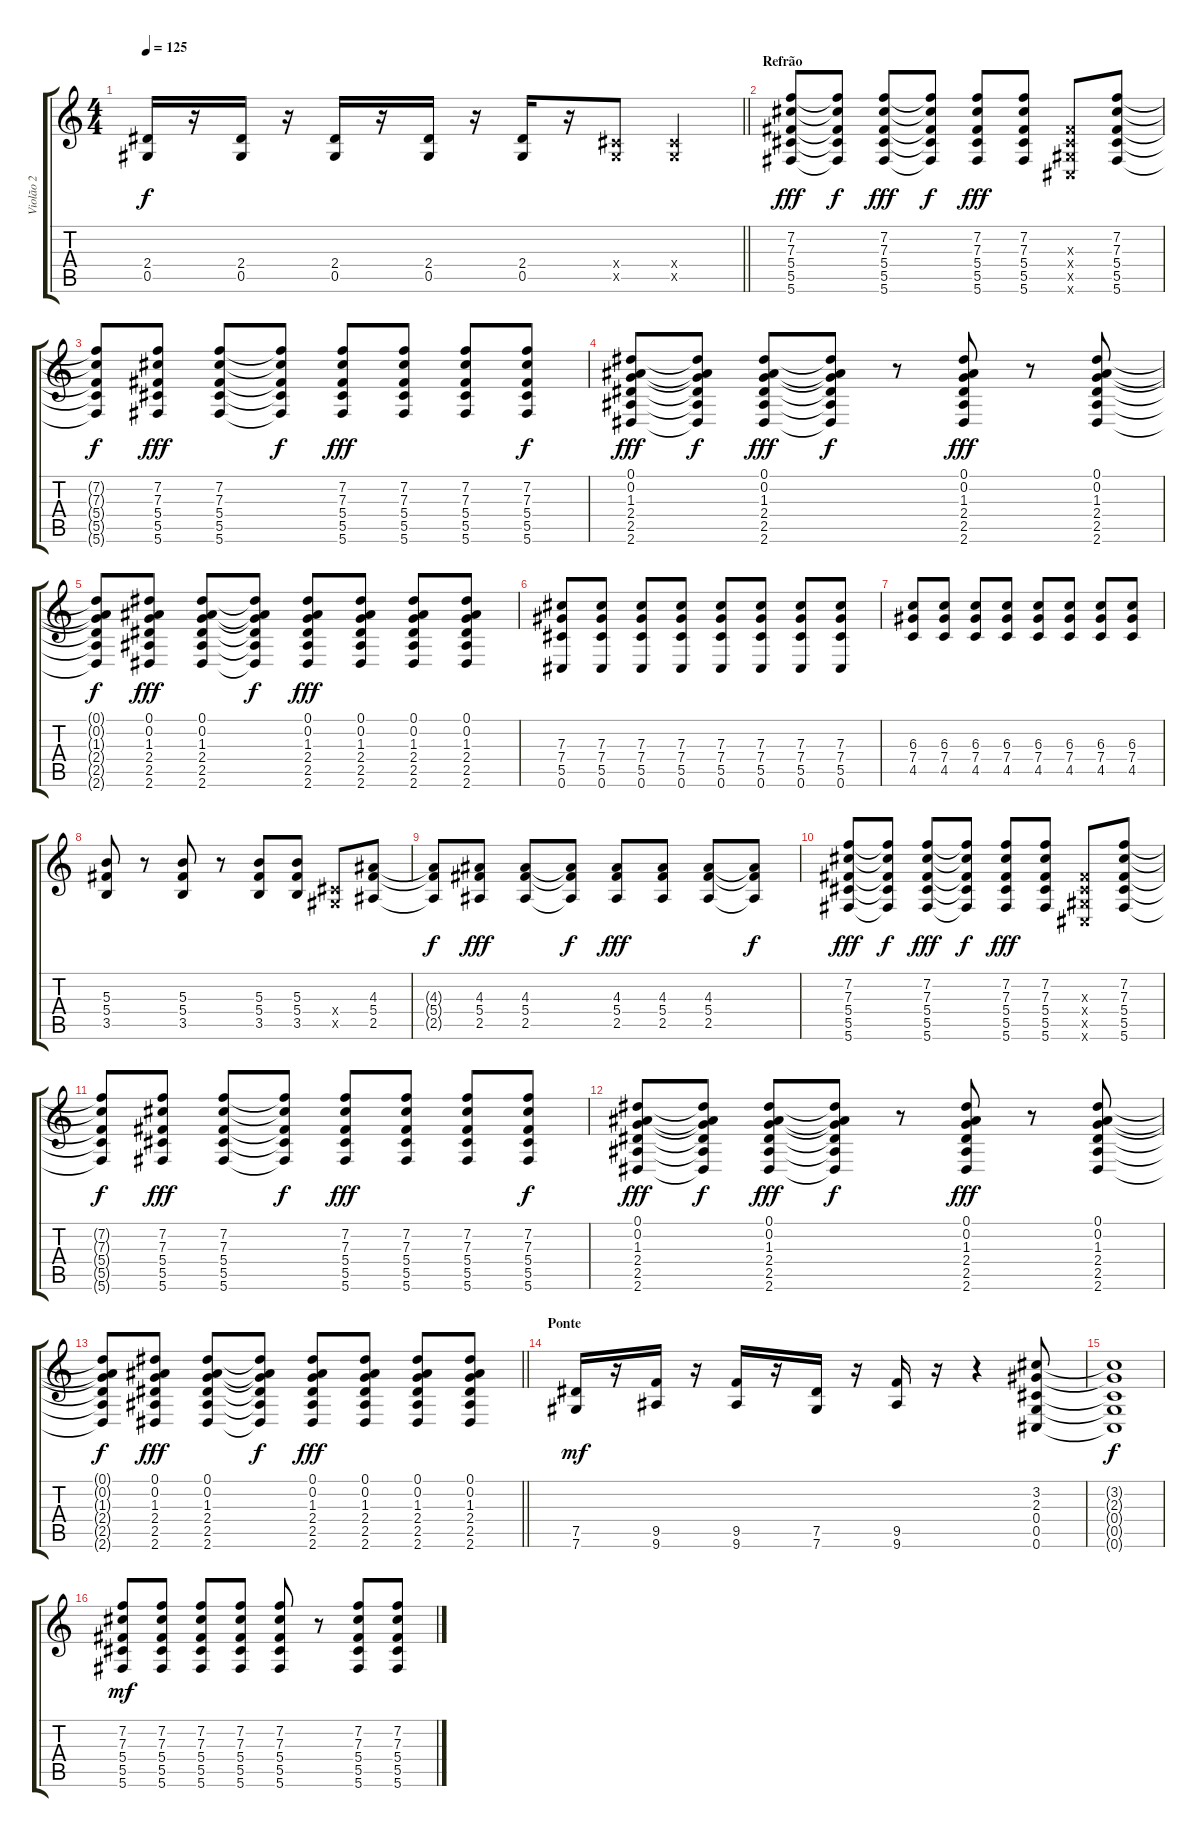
\track ("Violão 2" "Violão 2") {instrument acousticguitarsteel}
\staff {score tabs}
\tuning (Eb4 Bb3 Gb3 Db3 Ab2 Db2) {hide}
\ts (4 4)
\tempo 125
\clef g2
\barLineRight lightlight
\ks c
(2.4 0.5).16{dy f} r.16 (2.4 0.5).16 r.16 (2.4 0.5).16 r.16 (2.4 0.5).16 r.16 (2.4 0.5).16 r.16 (0.4{x} 0.5{x}).8 (0.4{x} 0.5{x}).4 |
\section ("" "Refrão")
(7.2 7.3 5.4 5.5 5.6).8{dy fff} (7.2{t} 7.3{t} 5.4{t} 5.5{t} 5.6{t}).8{dy f} (7.2 7.3 5.4 5.5 5.6).8{dy fff} (7.2{t} 7.3{t} 5.4{t} 5.5{t} 5.6{t}).8{dy f} (7.2 7.3 5.4 5.5 5.6).8{dy fff} (7.2 7.3 5.4 5.5 5.6).8 (0.3{x} 0.4{x} 0.5{x} 0.6{x}).8 (7.2 7.3 5.4 5.5 5.6).8 |
(7.2{t} 7.3{t} 5.4{t} 5.5{t} 5.6{t}).8{dy f} (7.2 7.3 5.4 5.5 5.6).8{dy fff} (7.2 7.3 5.4 5.5 5.6).8 (7.2{t} 7.3{t} 5.4{t} 5.5{t} 5.6{t}).8{dy f} (7.2 7.3 5.4 5.5 5.6).8{dy fff} (7.2 7.3 5.4 5.5 5.6).8 (7.2 7.3 5.4 5.5 5.6).8 (7.2 7.3 5.4 5.5 5.6).8{dy f} |
(0.1 0.2 1.3 2.4 2.5 2.6).8{dy fff} (0.1{t} 0.2{t} 1.3{t} 2.4{t} 2.5{t} 2.6{t}).8{dy f} (0.1 0.2 1.3 2.4 2.5 2.6).8{dy fff} (0.1{t} 0.2{t} 1.3{t} 2.4{t} 2.5{t} 2.6{t}).8{dy f} r.8 (0.1 0.2 1.3 2.4 2.5 2.6).8{dy fff} r.8 (0.1 0.2 1.3 2.4 2.5 2.6).8 |
(0.1{t} 0.2{t} 1.3{t} 2.4{t} 2.5{t} 2.6{t}).8{dy f} (0.1 0.2 1.3 2.4 2.5 2.6).8{dy fff} (0.1 0.2 1.3 2.4 2.5 2.6).8 (0.1{t} 0.2{t} 1.3{t} 2.4{t} 2.5{t} 2.6{t}).8{dy f} (0.1 0.2 1.3 2.4 2.5 2.6).8{dy fff} (0.1 0.2 1.3 2.4 2.5 2.6).8 (0.1 0.2 1.3 2.4 2.5 2.6).8 (0.1 0.2 1.3 2.4 2.5 2.6).8 |
(7.3 7.4 5.5 0.6).8 (7.3 7.4 5.5 0.6).8 (7.3 7.4 5.5 0.6).8 (7.3 7.4 5.5 0.6).8 (7.3 7.4 5.5 0.6).8 (7.3 7.4 5.5 0.6).8 (7.3 7.4 5.5 0.6).8 (7.3 7.4 5.5 0.6).8 |
(6.3 7.4 4.5).8 (6.3 7.4 4.5).8 (6.3 7.4 4.5).8 (6.3 7.4 4.5).8 (6.3 7.4 4.5).8 (6.3 7.4 4.5).8 (6.3 7.4 4.5).8 (6.3 7.4 4.5).8 |
(5.3 5.4 3.5).8 r.8 (5.3 5.4 3.5).8 r.8 (5.3 5.4 3.5).8 (5.3 5.4 3.5).8 (0.4{x} 0.5{x}).8 (4.3 5.4 2.5).8 |
(4.3{t} 5.4{t} 2.5{t}).8{dy f} (4.3 5.4 2.5).8{dy fff} (4.3 5.4 2.5).8 (4.3{t} 5.4{t} 2.5{t}).8{dy f} (4.3 5.4 2.5).8{dy fff} (4.3 5.4 2.5).8 (4.3 5.4 2.5).8 (4.3{t} 5.4{t} 2.5{t}).8{dy f} |
(7.2 7.3 5.4 5.5 5.6).8{dy fff} (7.2{t} 7.3{t} 5.4{t} 5.5{t} 5.6{t}).8{dy f} (7.2 7.3 5.4 5.5 5.6).8{dy fff} (7.2{t} 7.3{t} 5.4{t} 5.5{t} 5.6{t}).8{dy f} (7.2 7.3 5.4 5.5 5.6).8{dy fff} (7.2 7.3 5.4 5.5 5.6).8 (0.3{x} 0.4{x} 0.5{x} 0.6{x}).8 (7.2 7.3 5.4 5.5 5.6).8 |
(7.2{t} 7.3{t} 5.4{t} 5.5{t} 5.6{t}).8{dy f} (7.2 7.3 5.4 5.5 5.6).8{dy fff} (7.2 7.3 5.4 5.5 5.6).8 (7.2{t} 7.3{t} 5.4{t} 5.5{t} 5.6{t}).8{dy f} (7.2 7.3 5.4 5.5 5.6).8{dy fff} (7.2 7.3 5.4 5.5 5.6).8 (7.2 7.3 5.4 5.5 5.6).8 (7.2 7.3 5.4 5.5 5.6).8{dy f} |
(0.1 0.2 1.3 2.4 2.5 2.6).8{dy fff} (0.1{t} 0.2{t} 1.3{t} 2.4{t} 2.5{t} 2.6{t}).8{dy f} (0.1 0.2 1.3 2.4 2.5 2.6).8{dy fff} (0.1{t} 0.2{t} 1.3{t} 2.4{t} 2.5{t} 2.6{t}).8{dy f} r.8 (0.1 0.2 1.3 2.4 2.5 2.6).8{dy fff} r.8 (0.1 0.2 1.3 2.4 2.5 2.6).8 |
\barLineRight lightlight
(0.1{t} 0.2{t} 1.3{t} 2.4{t} 2.5{t} 2.6{t}).8{dy f} (0.1 0.2 1.3 2.4 2.5 2.6).8{dy fff} (0.1 0.2 1.3 2.4 2.5 2.6).8 (0.1{t} 0.2{t} 1.3{t} 2.4{t} 2.5{t} 2.6{t}).8{dy f} (0.1 0.2 1.3 2.4 2.5 2.6).8{dy fff} (0.1 0.2 1.3 2.4 2.5 2.6).8 (0.1 0.2 1.3 2.4 2.5 2.6).8 (0.1 0.2 1.3 2.4 2.5 2.6).8 |
\section ("" "Ponte")
(7.5 7.6).16{dy mf} r.16 (9.5 9.6).16 r.16 (9.5 9.6).16 r.16 (7.5 7.6).16 r.16 (9.5 9.6).16 r.16 r.4 (3.2 2.3 0.4 0.5 0.6).8 |
(3.2{t} 2.3{t} 0.4{t} 0.5{t} 0.6{t}).1{dy f} |
(7.2 7.3 5.4 5.5 5.6).8{dy mf} (7.2 7.3 5.4 5.5 5.6).8 (7.2 7.3 5.4 5.5 5.6).8 (7.2 7.3 5.4 5.5 5.6).8 (7.2 7.3 5.4 5.5 5.6).8 r.8 (7.2 7.3 5.4 5.5 5.6).8 (7.2 7.3 5.4 5.5 5.6).8
